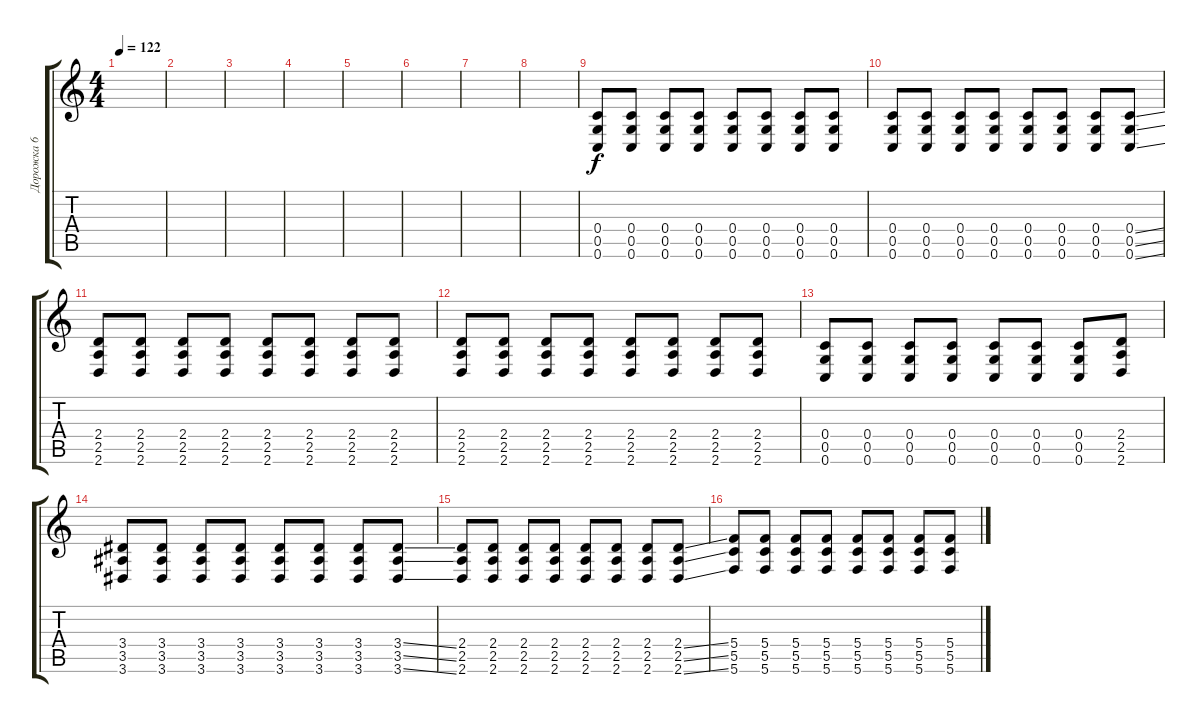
\track ("Дорожка 6" "Дорожка 6") {instrument overdrivenguitar}
\staff {score tabs}
\tuning (D4 A3 F3 C3 G2 C2) {hide}
\ts (4 4)
\tempo 122
\clef g2
\ks c
|
|
|
|
|
|
|
|
(0.4 0.5 0.6).8 (0.4 0.5 0.6).8 (0.4 0.5 0.6).8 (0.4 0.5 0.6).8 (0.4 0.5 0.6).8 (0.4 0.5 0.6).8 (0.4 0.5 0.6).8 (0.4 0.5 0.6).8 |
(0.4 0.5 0.6).8 (0.4 0.5 0.6).8 (0.4 0.5 0.6).8 (0.4 0.5 0.6).8 (0.4 0.5 0.6).8 (0.4 0.5 0.6).8 (0.4 0.5 0.6).8 (0.4{ss} 0.5{ss} 0.6{ss}).8 |
(2.4 2.5 2.6).8 (2.4 2.5 2.6).8 (2.4 2.5 2.6).8 (2.4 2.5 2.6).8 (2.4 2.5 2.6).8 (2.4 2.5 2.6).8 (2.4 2.5 2.6).8 (2.4 2.5 2.6).8 |
(2.4 2.5 2.6).8 (2.4 2.5 2.6).8 (2.4 2.5 2.6).8 (2.4 2.5 2.6).8 (2.4 2.5 2.6).8 (2.4 2.5 2.6).8 (2.4 2.5 2.6).8 (2.4 2.5 2.6).8 |
(0.4 0.5 0.6).8 (0.4 0.5 0.6).8 (0.4 0.5 0.6).8 (0.4 0.5 0.6).8 (0.4 0.5 0.6).8 (0.4 0.5 0.6).8 (0.4 0.5 0.6).8 (2.4 2.5 2.6).8 |
(3.4 3.5 3.6).8 (3.4 3.5 3.6).8 (3.4 3.5 3.6).8 (3.4 3.5 3.6).8 (3.4 3.5 3.6).8 (3.4 3.5 3.6).8 (3.4 3.5 3.6).8 (3.4{ss} 3.5{ss} 3.6{ss}).8 |
(2.4 2.5 2.6).8 (2.4 2.5 2.6).8 (2.4 2.5 2.6).8 (2.4 2.5 2.6).8 (2.4 2.5 2.6).8 (2.4 2.5 2.6).8 (2.4 2.5 2.6).8 (2.4{ss} 2.5{ss} 2.6{ss}).8 |
(5.4 5.5 5.6).8 (5.4 5.5 5.6).8 (5.4 5.5 5.6).8 (5.4 5.5 5.6).8 (5.4 5.5 5.6).8 (5.4 5.5 5.6).8 (5.4 5.5 5.6).8 (5.4 5.5 5.6).8
